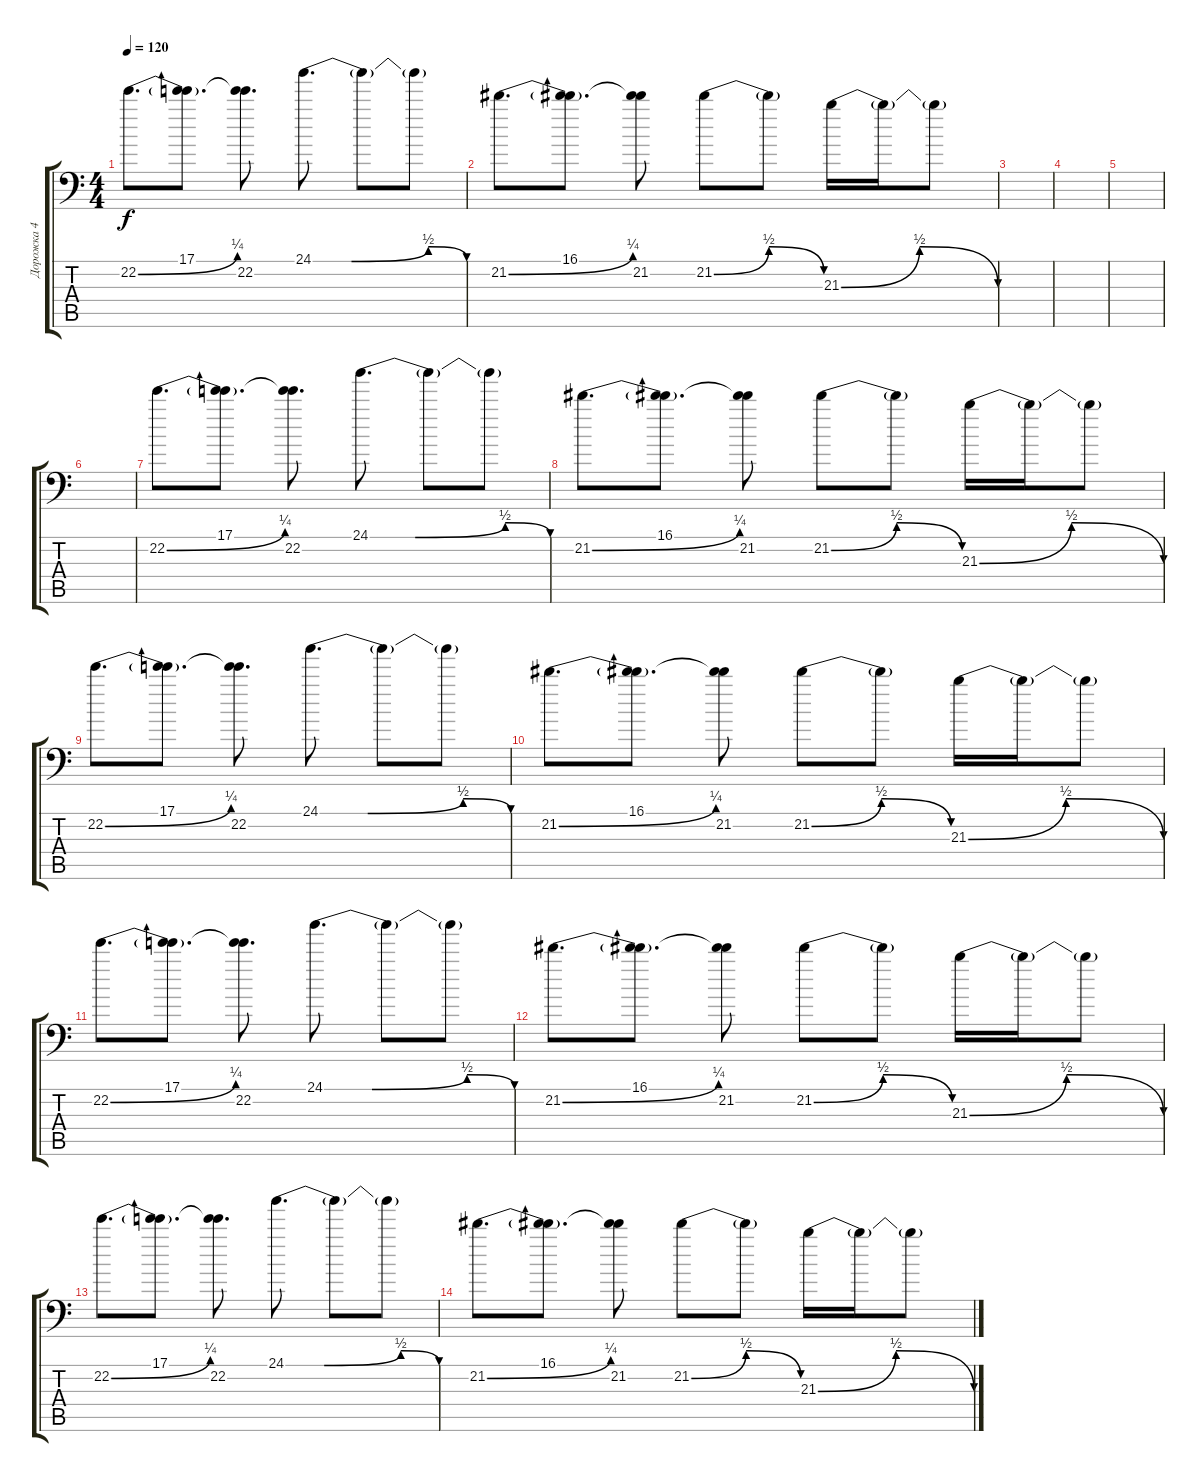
\track ("Дорожка 4" "Дорожка 4") {instrument distortionguitar}
\staff {score tabs}
\tuning (B3 Gb3 D3 A2 E2 A1) {hide}
\ts (4 4)
\tempo 120
\clef f4
\ks c
22.2{be (bend 0 0 60 1)}.8{d dy f} (17.1 22.2{t}).8{d} (17.1{t} 22.2).8{d} 24.1{be (custom 0 0 15 0 45 2 60 0)}.8{d} 24.1{t}.8 24.1{t}.8 |
21.2{be (bend 0 0 60 1)}.8{d} (16.1 21.2{t}).8{d} (16.1{t} 21.2).8 21.2{be (bendrelease 0 0 30 2 30 2 60 0)}.8 21.2{t}.8 21.3{be (bendrelease 0 0 15 2 15 2 60 0)}.16 21.3{t}.16 21.3{t}.8 |
|
|
|
|
22.2{be (bend 0 0 60 1)}.8{d} (17.1 22.2{t}).8{d} (17.1{t} 22.2).8{d} 24.1{be (custom 0 0 15 0 45 2 60 0)}.8{d} 24.1{t}.8 24.1{t}.8 |
21.2{be (bend 0 0 60 1)}.8{d} (16.1 21.2{t}).8{d} (16.1{t} 21.2).8 21.2{be (bendrelease 0 0 30 2 30 2 60 0)}.8 21.2{t}.8 21.3{be (bendrelease 0 0 15 2 15 2 60 0)}.16 21.3{t}.16 21.3{t}.8 |
22.2{be (bend 0 0 60 1)}.8{d} (17.1 22.2{t}).8{d} (17.1{t} 22.2).8{d} 24.1{be (custom 0 0 15 0 45 2 60 0)}.8{d} 24.1{t}.8 24.1{t}.8 |
21.2{be (bend 0 0 60 1)}.8{d} (16.1 21.2{t}).8{d} (16.1{t} 21.2).8 21.2{be (bendrelease 0 0 30 2 30 2 60 0)}.8 21.2{t}.8 21.3{be (bendrelease 0 0 15 2 15 2 60 0)}.16 21.3{t}.16 21.3{t}.8 |
22.2{be (bend 0 0 60 1)}.8{d} (17.1 22.2{t}).8{d} (17.1{t} 22.2).8{d} 24.1{be (custom 0 0 15 0 45 2 60 0)}.8{d} 24.1{t}.8 24.1{t}.8 |
21.2{be (bend 0 0 60 1)}.8{d} (16.1 21.2{t}).8{d} (16.1{t} 21.2).8 21.2{be (bendrelease 0 0 30 2 30 2 60 0)}.8 21.2{t}.8 21.3{be (bendrelease 0 0 15 2 15 2 60 0)}.16 21.3{t}.16 21.3{t}.8 |
22.2{be (bend 0 0 60 1)}.8{d} (17.1 22.2{t}).8{d} (17.1{t} 22.2).8{d} 24.1{be (custom 0 0 15 0 45 2 60 0)}.8{d} 24.1{t}.8 24.1{t}.8 |
21.2{be (bend 0 0 60 1)}.8{d} (16.1 21.2{t}).8{d} (16.1{t} 21.2).8 21.2{be (bendrelease 0 0 30 2 30 2 60 0)}.8 21.2{t}.8 21.3{be (bendrelease 0 0 15 2 15 2 60 0)}.16 21.3{t}.16 21.3{t}.8
